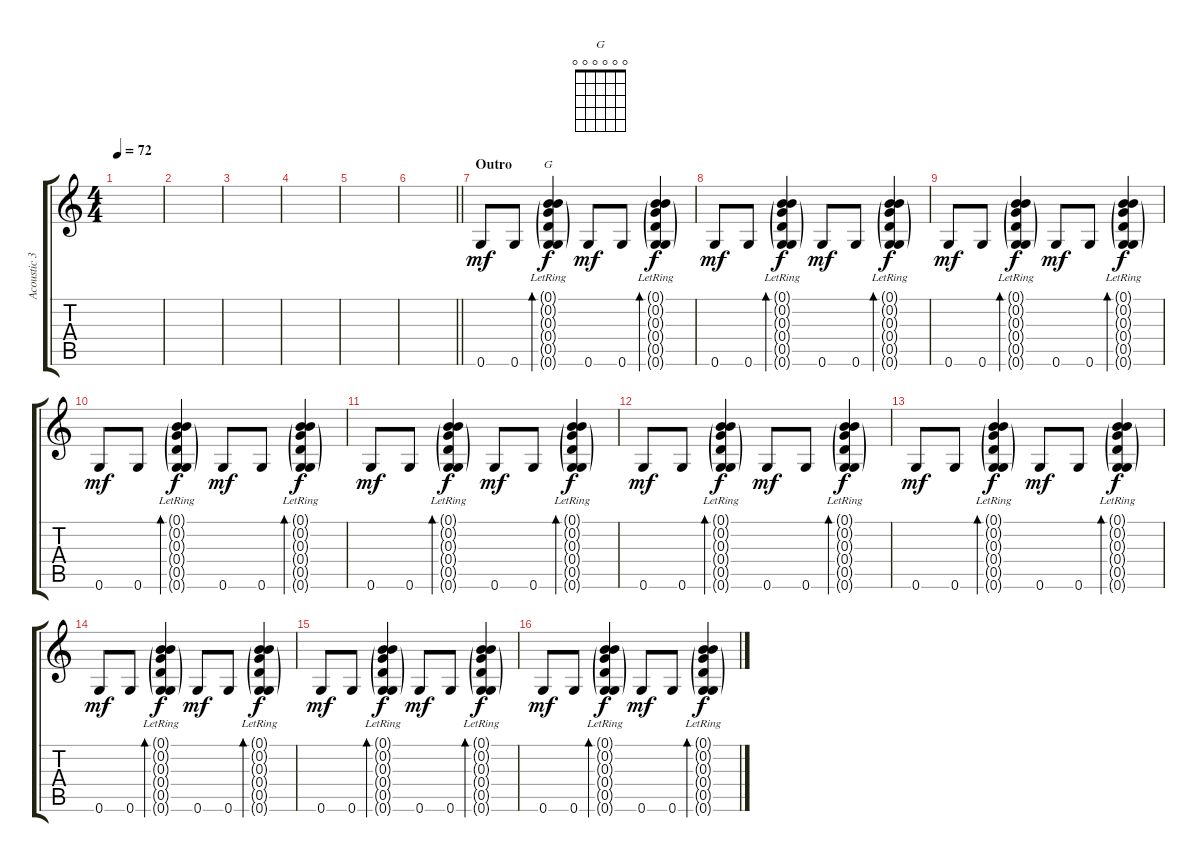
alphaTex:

\track ("Acoustic 3 (open G tuning)" "Acoustic 3") {instrument acousticguitarsteel}
\staff {score tabs}
\tuning (B3 B3 G3 D3 G2 G2) {hide}
\chord ("G" 0 0 0 0 0 0)
\ts (4 4)
\tempo 72
\clef g2
\ks c
|
|
|
|
|
\barLineRight lightlight
|
\section ("" "Outro")
0.6.8{dy mf} 0.6.8 (0.1{g lr} 0.2{g lr} 0.3{g lr} 0.4{g lr} 0.5{g lr} 0.6{g lr}).4{bd 30 ch "G" dy f} 0.6.8{dy mf} 0.6.8 (0.1{g lr} 0.2{g lr} 0.3{g lr} 0.4{g lr} 0.5{g lr} 0.6{g}).4{bd 30 dy f} |
0.6.8{dy mf} 0.6.8 (0.1{g lr} 0.2{g lr} 0.3{g lr} 0.4{g lr} 0.5{g lr} 0.6{g lr}).4{bd 30 dy f} 0.6.8{dy mf} 0.6.8 (0.1{g lr} 0.2{g lr} 0.3{g lr} 0.4{g lr} 0.5{g lr} 0.6{g}).4{bd 30 dy f} |
0.6.8{dy mf} 0.6.8 (0.1{g lr} 0.2{g lr} 0.3{g lr} 0.4{g lr} 0.5{g lr} 0.6{g lr}).4{bd 30 dy f} 0.6.8{dy mf} 0.6.8 (0.1{g lr} 0.2{g lr} 0.3{g lr} 0.4{g lr} 0.5{g lr} 0.6{g}).4{bd 30 dy f} |
0.6.8{dy mf} 0.6.8 (0.1{g lr} 0.2{g lr} 0.3{g lr} 0.4{g lr} 0.5{g lr} 0.6{g lr}).4{bd 30 dy f} 0.6.8{dy mf} 0.6.8 (0.1{g lr} 0.2{g lr} 0.3{g lr} 0.4{g lr} 0.5{g lr} 0.6{g}).4{bd 30 dy f} |
0.6.8{dy mf} 0.6.8 (0.1{g lr} 0.2{g lr} 0.3{g lr} 0.4{g lr} 0.5{g lr} 0.6{g lr}).4{bd 30 dy f} 0.6.8{dy mf} 0.6.8 (0.1{g lr} 0.2{g lr} 0.3{g lr} 0.4{g lr} 0.5{g lr} 0.6{g}).4{bd 30 dy f} |
0.6.8{dy mf} 0.6.8 (0.1{g lr} 0.2{g lr} 0.3{g lr} 0.4{g lr} 0.5{g lr} 0.6{g lr}).4{bd 30 dy f} 0.6.8{dy mf} 0.6.8 (0.1{g lr} 0.2{g lr} 0.3{g lr} 0.4{g lr} 0.5{g lr} 0.6{g}).4{bd 30 dy f} |
0.6.8{dy mf} 0.6.8 (0.1{g lr} 0.2{g lr} 0.3{g lr} 0.4{g lr} 0.5{g lr} 0.6{g lr}).4{bd 30 dy f} 0.6.8{dy mf} 0.6.8 (0.1{g lr} 0.2{g lr} 0.3{g lr} 0.4{g lr} 0.5{g lr} 0.6{g}).4{bd 30 dy f} |
0.6.8{dy mf} 0.6.8 (0.1{g lr} 0.2{g lr} 0.3{g lr} 0.4{g lr} 0.5{g lr} 0.6{g lr}).4{bd 30 dy f} 0.6.8{dy mf} 0.6.8 (0.1{g lr} 0.2{g lr} 0.3{g lr} 0.4{g lr} 0.5{g lr} 0.6{g}).4{bd 30 dy f} |
0.6.8{dy mf} 0.6.8 (0.1{g lr} 0.2{g lr} 0.3{g lr} 0.4{g lr} 0.5{g lr} 0.6{g lr}).4{bd 30 dy f} 0.6.8{dy mf} 0.6.8 (0.1{g lr} 0.2{g lr} 0.3{g lr} 0.4{g lr} 0.5{g lr} 0.6{g}).4{bd 30 dy f} |
0.6.8{dy mf} 0.6.8 (0.1{g lr} 0.2{g lr} 0.3{g lr} 0.4{g lr} 0.5{g lr} 0.6{g lr}).4{bd 30 dy f} 0.6.8{dy mf} 0.6.8 (0.1{g lr} 0.2{g lr} 0.3{g lr} 0.4{g lr} 0.5{g lr} 0.6{g}).4{bd 30 dy f}
